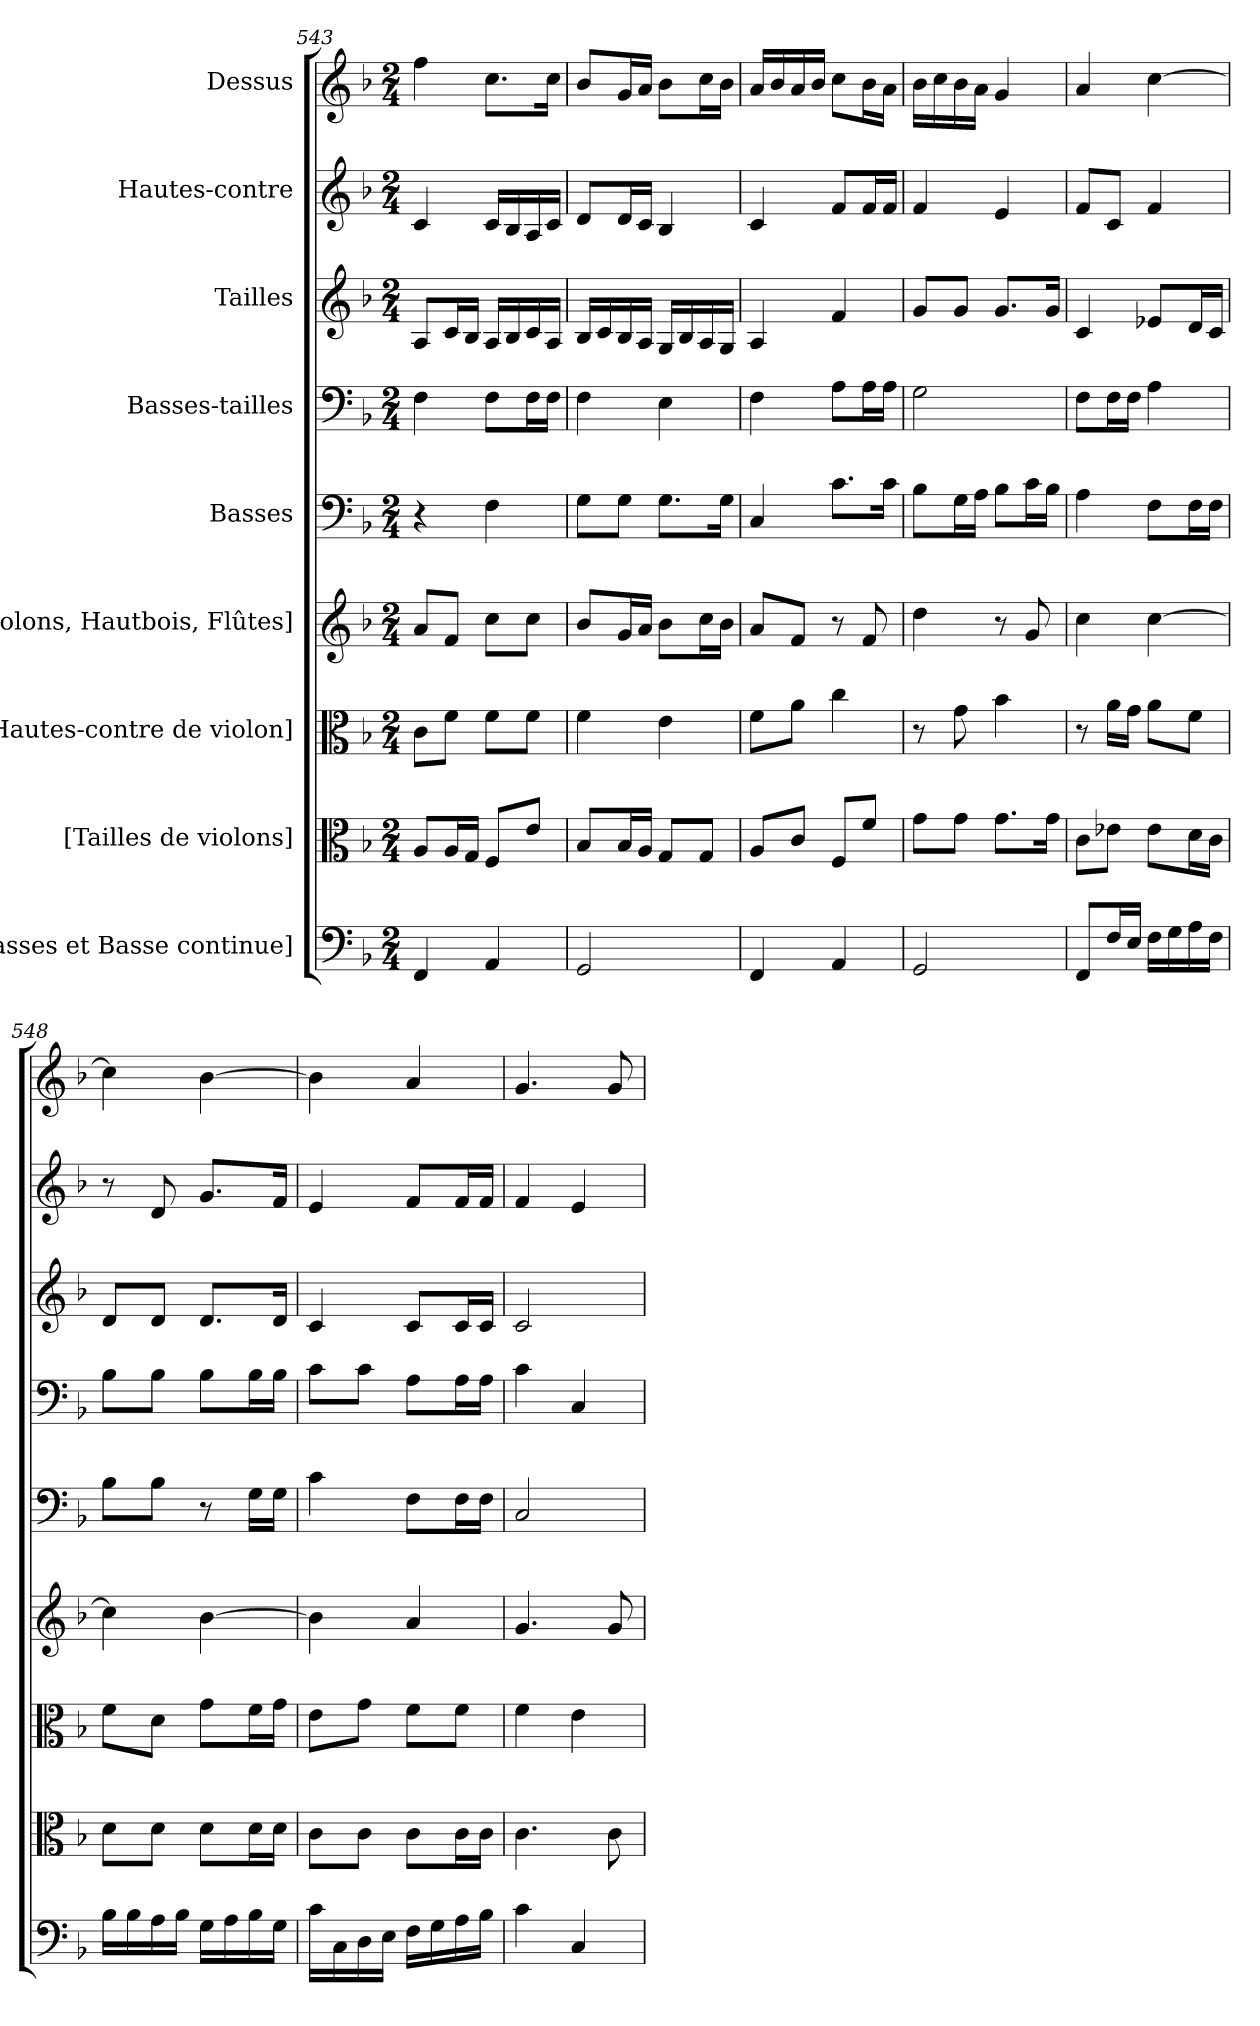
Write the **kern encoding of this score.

**kern	**kern	**kern	**kern	**kern	**kern	**kern	**kern	**kern
*part9	*part8	*part7	*part6	*part5	*part4	*part3	*part2	*part1
*staff9	*staff8	*staff7	*staff6	*staff5	*staff4	*staff3	*staff2	*staff1
*I"[Basses et Basse continue]	*I"[Tailles de violons]	*I"[Hautes-contre de violon]	*I"[Violons, Hautbois, Flûtes]	*I"Basses	*I"Basses-tailles	*I"Tailles	*I"Hautes-contre	*I"Dessus
*clefF4	*clefC3	*clefC3	*clefG2	*clefF4	*clefF4	*clefG2	*clefG2	*clefG2
*k[b-]	*k[b-]	*k[b-]	*k[b-]	*k[b-]	*k[b-]	*k[b-]	*k[b-]	*k[b-]
*F:	*F:	*F:	*F:	*F:	*F:	*F:	*F:	*F:
*M2/4	*M2/4	*M2/4	*M2/4	*M2/4	*M2/4	*M2/4	*M2/4	*M2/4
=543	=543	=543	=543	=543	=543	=543	=543	=543
4FF/	8A/L	8c\L	8a/L	4r	4F\	8A/L	4c/	4ff\
.	16A/L	8f\J	8f/J	.	.	16c/L	.	.
.	16G/JJ	.	.	.	.	16B-/JJ	.	.
4AA/	8F/L	8f\L	8cc\L	4F\	8F\L	16A/LL	16c/LL	8.cc\L
.	.	.	.	.	.	16B-/	16B-/	.
.	8e/J	8f\J	8cc\J	.	16F\L	16c/	16A/	.
.	.	.	.	.	16F\JJ	16A/JJ	16c/JJ	16cc\Jk
=544	=544	=544	=544	=544	=544	=544	=544	=544
2GG/	8B-/L	4f\	8b-/L	8G\L	4F\	16B-/LL	8d/L	8b-/L
.	.	.	.	.	.	16c/	.	.
.	16B-/L	.	16g/L	8G\J	.	16B-/	16d/L	16g/L
.	16A/JJ	.	16a/JJ	.	.	16A/JJ	16c/JJ	16a/JJ
.	8G/L	4e>\	8b-\L	8.G\L	4E\	16G/LL	4B-/	8b-\L
.	.	.	.	.	.	16B-/	.	.
.	8G/J	.	16cc\L	.	.	16A/	.	16cc\L
.	.	.	16b-\JJ	16G\Jk	.	16G/JJ	.	16b-\JJ
!!LO:PB:g=z
=545	=545	=545	=545	=545	=545	=545	=545	=545
4FF/	8A/L	8f\L	8a/L	4C/	4F\	4A/	4c/	16a/LL
.	.	.	.	.	.	.	.	16b-/
.	8c/J	8a\J	8f/J	.	.	.	.	16a/
.	.	.	.	.	.	.	.	16b-/JJ
4AA/	8F/L	4cc\	8r	8.c\L	8A\L	4f/	8f/L	8cc\L
.	8f/J	.	8f/	.	16A\L	.	16f/L	16b-\L
.	.	.	.	16c\Jk	16A\JJ	.	16f/JJ	16a\JJ
=546	=546	=546	=546	=546	=546	=546	=546	=546
2GG/	8g\L	8r	4dd\	8B-\L	2G\	8g/L	4f/	16b-\LL
.	.	.	.	.	.	.	.	16cc\
.	8g\J	8g\	.	16G\L	.	8g/J	.	16b-\
.	.	.	.	16A\JJ	.	.	.	16a\JJ
.	8.g\L	4b-\	8r	8B-\L	.	8.g/L	4e/	4g/
.	.	.	8g/	16c\L	.	.	.	.
.	16g\Jk	.	.	16B-\JJ	.	16g/Jk	.	.
=547	=547	=547	=547	=547	=547	=547	=547	=547
8FF/L	8c\L	8r	4cc\	4A\	8F\L	4c/	8f/L	4a/
16F/L	8e-X\J	16a\LL	.	.	16F\L	.	8c/J	.
16E/JJ	.	16g\JJ	.	.	16F\JJ	.	.	.
16F\LL	8e-\L	8a\L	[4cc\	8F\L	4A\	8e-X/L	4f/	[4cc\
16G\	.	.	.	.	.	.	.	.
16A\	16d\L	8f\J	.	16F\L	.	16d/L	.	.
16F\JJ	16c\JJ	.	.	16F\JJ	.	16c/JJ	.	.
=548	=548	=548	=548	=548	=548	=548	=548	=548
16B-\LL	8d\L	8f\L	4cc\]	8B-\L	8B-\L	8d/L	8r	4cc\]
16B-\	.	.	.	.	.	.	.	.
16A\	8d\J	8d\J	.	8B-\J	8B-\J	8d/J	8d/	.
16B-\JJ	.	.	.	.	.	.	.	.
16G\LL	8d\L	8g\L	[4b-\	8r	8B-\L	8.d/L	8.g/L	[4b-\
16A\	.	.	.	.	.	.	.	.
16B-\	16d\L	16f\L	.	16G\LL	16B-\L	.	.	.
16G\JJ	16d\JJ	16g\JJ	.	16G\JJ	16B-\JJ	16d/Jk	16f/Jk	.
=549	=549	=549	=549	=549	=549	=549	=549	=549
16c\LL	8c\L	8e\L	4b-\]	4c\	8c\L	4c/	4e/	4b-\]
16C\	.	.	.	.	.	.	.	.
16D\	8c\J	8g\J	.	.	8c\J	.	.	.
16E\JJ	.	.	.	.	.	.	.	.
16F\LL	8c\L	8f\L	4a/	8F\L	8A\L	8c/L	8f/L	4a/
16G\	.	.	.	.	.	.	.	.
16A\	16c\L	8f\J	.	16F\L	16A\L	16c/L	16f/L	.
16B-\JJ	16c\JJ	.	.	16F\JJ	16A\JJ	16c/JJ	16f/JJ	.
!!LO:PB:g=z
=550	=550	=550	=550	=550	=550	=550	=550	=550
4c\	4.c\	4f\	4.g</	2C/	4c\	2c/	4f/	4.g/
4C/	.	4e>\	.	.	4C/	.	4e/	.
.	8c\	.	8g/	.	.	.	.	8g/
=	=	=	=	=	=	=	=	=
*-	*-	*-	*-	*-	*-	*-	*-	*-
